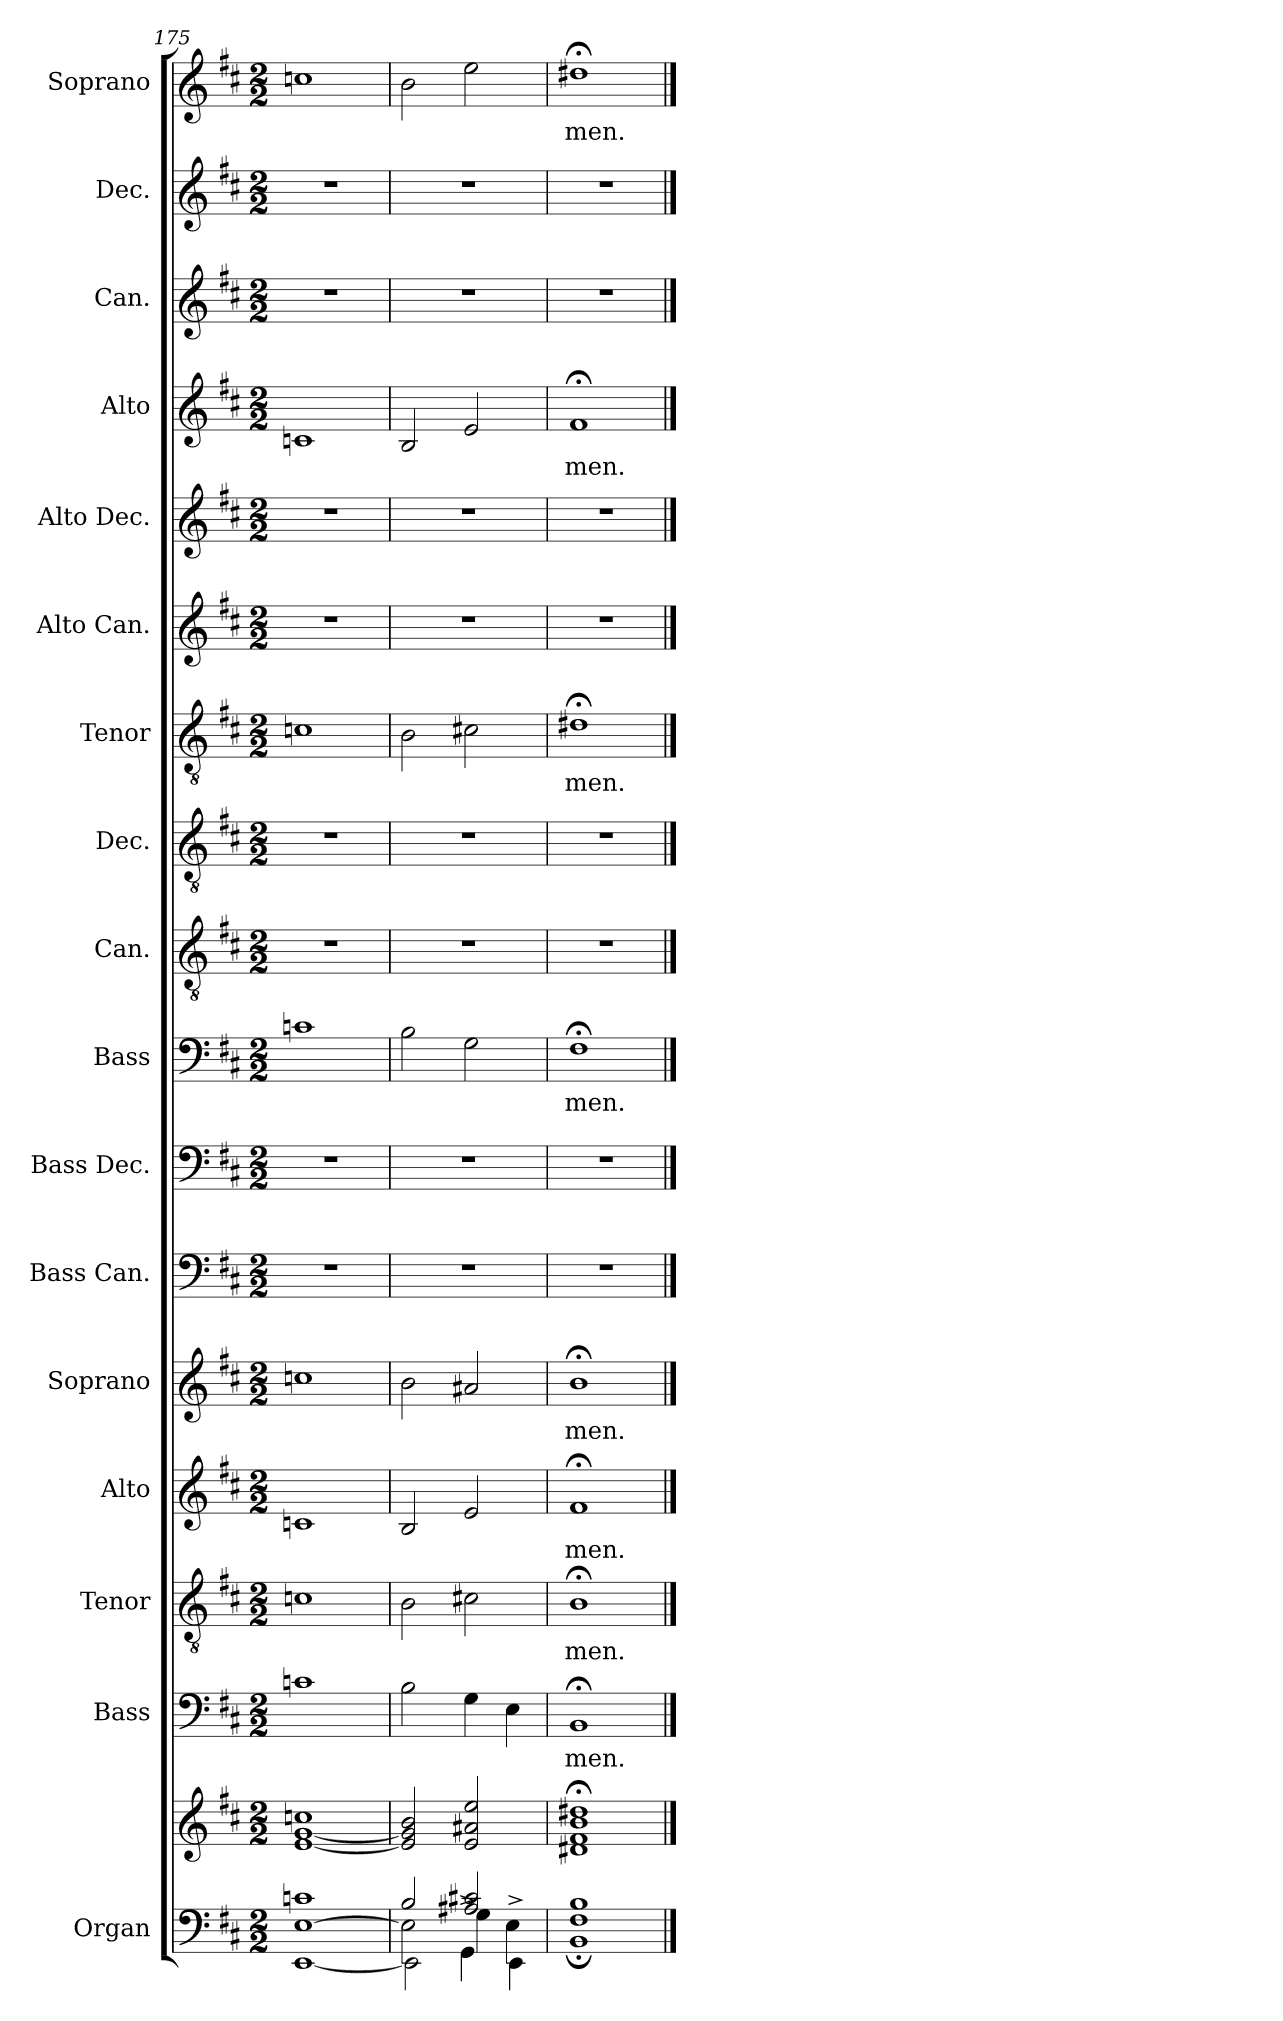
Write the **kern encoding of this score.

**kern	**kern	**kern	**text	**kern	**text	**kern	**text	**kern	**text	**kern	**kern	**kern	**text	**kern	**kern	**kern	**text	**kern	**kern	**kern	**text	**kern	**kern	**kern	**text
*part17	*part17	*part16	*part16	*part15	*part15	*part14	*part14	*part13	*part13	*part12	*part11	*part10	*part10	*part9	*part8	*part7	*part7	*part6	*part5	*part4	*part4	*part3	*part2	*part1	*part1
*staff18	*staff17	*staff16	*staff16	*staff15	*staff15	*staff14	*staff14	*staff13	*staff13	*staff12	*staff11	*staff10	*staff10	*staff9	*staff8	*staff7	*staff7	*staff6	*staff5	*staff4	*staff4	*staff3	*staff2	*staff1	*staff1
*I"Organ	*	*I"Bass	*	*I"Tenor	*	*I"Alto	*	*I"Soprano	*	*I"Bass Can.	*I"Bass Dec.	*I"Bass	*	*I"Can.	*I"Dec.	*I"Tenor	*	*I"Alto Can.	*I"Alto Dec.	*I"Alto	*	*I"Can.	*I"Dec.	*I"Soprano	*
*I'Org.	*	*I'B.	*	*I'T.	*	*I'A.	*	*I'S.	*	*I'B.   Can.	*I'Dec.	*I'B.	*	*	*I'Dec.	*I'T.	*	*I'A.   Can.	*I'Dec.	*I'A.	*	*	*I'Dec.	*I'S.	*
*clefF4	*clefG2	*clefF4	*	*clefGv2	*	*clefG2	*	*clefG2	*	*clefF4	*clefF4	*clefF4	*	*clefGv2	*clefGv2	*clefGv2	*	*clefG2	*clefG2	*clefG2	*	*clefG2	*clefG2	*clefG2	*
*	*	*	*	*ITrd7c12	*	*	*	*	*	*	*	*	*	*ITrd7c12	*ITrd7c12	*ITrd7c12	*	*	*	*	*	*	*	*	*
*k[f#c#]	*k[f#c#]	*k[f#c#]	*	*k[f#c#]	*	*k[f#c#]	*	*k[f#c#]	*	*k[f#c#]	*k[f#c#]	*k[f#c#]	*	*k[f#c#]	*k[f#c#]	*k[f#c#]	*	*k[f#c#]	*k[f#c#]	*k[f#c#]	*	*k[f#c#]	*k[f#c#]	*k[f#c#]	*
*D:	*D:	*D:	*	*D:	*	*D:	*	*D:	*	*D:	*D:	*D:	*	*D:	*D:	*D:	*	*D:	*D:	*D:	*	*D:	*D:	*D:	*
*M2/2	*M2/2	*M2/2	*	*M2/2	*	*M2/2	*	*M2/2	*	*M2/2	*M2/2	*M2/2	*	*M2/2	*M2/2	*M2/2	*	*M2/2	*M2/2	*M2/2	*	*M2/2	*M2/2	*M2/2	*
=175	=175	=175	=175	=175	=175	=175	=175	=175	=175	=175	=175	=175	=175	=175	=175	=175	=175	=175	=175	=175	=175	=175	=175	=175	=175
[1EEi [1Ei 1cni	[1ei [1gi 1ccni	1cni	.	1Cni	.	1cni	.	1ccni	.	1r	1r	1cni	.	1r	1r	1Cni	.	1r	1r	1cni	.	1r	1r	1ccni	.
=176	=176	=176	=176	=176	=176	=176	=176	=176	=176	=176	=176	=176	=176	=176	=176	=176	=176	=176	=176	=176	=176	=176	=176	=176	=176
*^	*	*	*	*	*	*	*	*	*	*	*	*	*	*	*	*	*	*	*	*	*	*	*	*	*
*	*^	*	*	*	*	*	*	*	*	*	*	*	*	*	*	*	*	*	*	*	*	*	*	*	*	*
2Bi/	2Ei\]	2EEi\]	2ei/] 2gi] 2bi	2Bi\	.	2BBi\	.	2Bi/	.	2bi\	.	1r	1r	2Bi\	.	1r	1r	2BBi\	.	1r	1r	2Bi/	.	1r	1r	2bi\	.
2A#Xi/ 2c#Xi	4Gi\	4GG^i\	2ei/ 2a#Xi 2eei	4Gi\	.	2C#Xi\	.	2ei/	.	2a#Xi/	.	.	.	2Gi\	.	.	.	2C#Xi\	.	.	.	2ei/	.	.	.	2eei\	.
.	4Ei\	4EE^i\	.	4Ei\	.	.	.	.	.	.	.	.	.	.	.	.	.	.	.	.	.	.	.	.	.	.	.
*	*v	*v	*	*	*	*	*	*	*	*	*	*	*	*	*	*	*	*	*	*	*	*	*	*	*	*	*
=177	=177	=177	=177	=177	=177	=177	=177	=177	=177	=177	=177	=177	=177	=177	=177	=177	=177	=177	=177	=177	=177	=177	=177	=177	=177	=177
*	*^	*	*	*	*	*	*	*	*	*	*	*	*	*	*	*	*	*	*	*	*	*	*	*	*	*
!	!	!	!	!	!LO:LY:b:color=#000000	!	!	!	!	!	!	!	!	!	!	!	!	!	!	!	!	!	!	!	!	!	!
*	*v	*v	*	*	*	*	*	*	*	*	*	*	*	*	*	*	*	*	*	*	*	*	*	*	*	*	*
*	*^	*	*	*	*	*	*	*	*	*	*	*	*	*	*	*	*	*	*	*	*	*	*	*	*	*
!	!	!	!	!	!	!	!LO:LY:b:color=#000000	!	!	!	!	!	!	!	!	!	!	!	!	!	!	!	!	!	!	!	!
*	*v	*v	*	*	*	*	*	*	*	*	*	*	*	*	*	*	*	*	*	*	*	*	*	*	*	*	*
*	*^	*	*	*	*	*	*	*	*	*	*	*	*	*	*	*	*	*	*	*	*	*	*	*	*	*
!	!	!	!	!	!	!	!	!	!LO:LY:b:color=#000000	!	!	!	!	!	!	!	!	!	!	!	!	!	!	!	!	!	!
*	*v	*v	*	*	*	*	*	*	*	*	*	*	*	*	*	*	*	*	*	*	*	*	*	*	*	*	*
*	*^	*	*	*	*	*	*	*	*	*	*	*	*	*	*	*	*	*	*	*	*	*	*	*	*	*
!	!	!	!	!	!	!	!	!	!	!	!LO:LY:b:color=#000000	!	!	!	!	!	!	!	!	!	!	!	!	!	!	!	!
*	*v	*v	*	*	*	*	*	*	*	*	*	*	*	*	*	*	*	*	*	*	*	*	*	*	*	*	*
*	*^	*	*	*	*	*	*	*	*	*	*	*	*	*	*	*	*	*	*	*	*	*	*	*	*	*
!	!	!	!	!	!	!	!	!	!	!	!	!	!	!	!LO:LY:b:color=#000000	!	!	!	!	!	!	!	!	!	!	!	!
*	*v	*v	*	*	*	*	*	*	*	*	*	*	*	*	*	*	*	*	*	*	*	*	*	*	*	*	*
*	*^	*	*	*	*	*	*	*	*	*	*	*	*	*	*	*	*	*	*	*	*	*	*	*	*	*
!	!	!	!	!	!	!	!	!	!	!	!	!	!	!	!	!	!	!	!LO:LY:b:color=#000000	!	!	!	!	!	!	!	!
*	*v	*v	*	*	*	*	*	*	*	*	*	*	*	*	*	*	*	*	*	*	*	*	*	*	*	*	*
*	*^	*	*	*	*	*	*	*	*	*	*	*	*	*	*	*	*	*	*	*	*	*	*	*	*	*
!	!	!	!	!	!	!	!	!	!	!	!	!	!	!	!	!	!	!	!	!	!	!	!LO:LY:b:color=#000000	!	!	!	!
*	*v	*v	*	*	*	*	*	*	*	*	*	*	*	*	*	*	*	*	*	*	*	*	*	*	*	*	*
*	*^	*	*	*	*	*	*	*	*	*	*	*	*	*	*	*	*	*	*	*	*	*	*	*	*	*
!	!	!	!	!	!	!	!	!	!	!	!	!	!	!	!	!	!	!	!	!	!	!	!	!	!	!	!LO:LY:b:color=#000000
*	*v	*v	*	*	*	*	*	*	*	*	*	*	*	*	*	*	*	*	*	*	*	*	*	*	*	*	*
1F#i 1Bi	1BB;i	1d#Xi; 1f#i; 1bi; 1dd#Xi;	1BB;i	-men.	1BB;i	-men.	1f#;i	-men.	1b;i	-men.	1r	1r	1F#;i	-men.	1r	1r	1D#X;i	-men.	1r	1r	1f#;i	-men.	1r	1r	1dd#X;i	-men.
*v	*v	*	*	*	*	*	*	*	*	*	*	*	*	*	*	*	*	*	*	*	*	*	*	*	*	*
==	==	==	==	==	==	==	==	==	==	==	==	==	==	==	==	==	==	==	==	==	==	==	==	==	==
*-	*-	*-	*-	*-	*-	*-	*-	*-	*-	*-	*-	*-	*-	*-	*-	*-	*-	*-	*-	*-	*-	*-	*-	*-	*-
